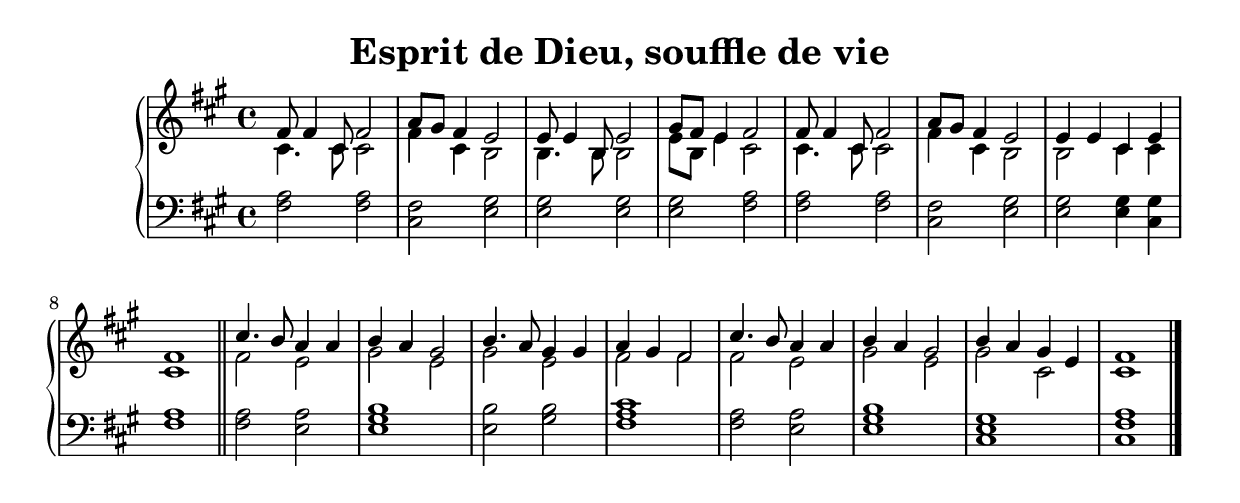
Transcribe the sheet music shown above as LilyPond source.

singer = {
   fis8 fis4 cis8 fis2 |
   a8 gis8 fis4 e2 |
   e8 e4 b8 e2 |
   gis8 fis8 e4 fis2 |
   fis8 fis4 cis8 fis2 |
   a8 gis8 fis4 e2 |
   e4 e cis e |
   fis1 \bar "||"

   cis'4. b8 a4 a4 |
   b a gis2 |
   b4. a8 gis4 gis |
   a4 gis fis2 |
   cis'4. b8 a4 a4 |
   b a gis2 |
   b4 a gis e |
   fis1 \bar "|."
}

lyr = \lyricmode{
}

upper = {
  \key a \major
  \time 4/4
  \clef treble
  \relative c' {
  <<
      \new Voice = "singer" {
        \voiceOne
        \singer
    } \new Voice {
        \voiceTwo
        cis4. cis8 cis2
        fis4 cis4 b2
        b4. b8 b2
        e8 b e4 cis2
        cis4. cis8 cis2
        fis4 cis4 b2
        b2 cis4 cis4
        cis1

        fis2 e
        gis e
        gis2 e2
        fis2 fis2
        fis2 e
        gis e
        gis2 cis,2
        cis1
    }
  >>
  }
}

lower = {
  \key a \major
  \time 4/4
  \clef bass
  \relative c {
    <fis a>2 <fis a>2
    <cis fis>2 <e gis>2
    <e gis>2 <e gis>2
    <e gis>2 <fis a>2
    <fis a>2 <fis a>2
    <cis fis>2 <e gis>2
    <e gis>2 <e gis>4 <cis gis'>4
    <fis a>1

    <fis a>2 <e a>2
    <e gis b>1
    <e b'>2 <gis b>2
    <fis a cis>1
    <fis a>2 <e a>2
    <e gis b>1
    <cis e gis>1
    <cis fis a>1
  }
}

\book {
\score {
  \new GrandStaff <<
    \new Staff = "upper" \upper
    \new Lyrics \lyricsto "singer" \lyr
    \new Staff = "lower" \lower
  >>
  \layout {
    \context {
      \GrandStaff
      \accepts "Lyrics"
    }
    \context {
      \Lyrics
      \consists "Bar_engraver"
    }
  }
  \midi { }
}
\header {
    title = "Esprit de Dieu, souffle de vie"
}
}
